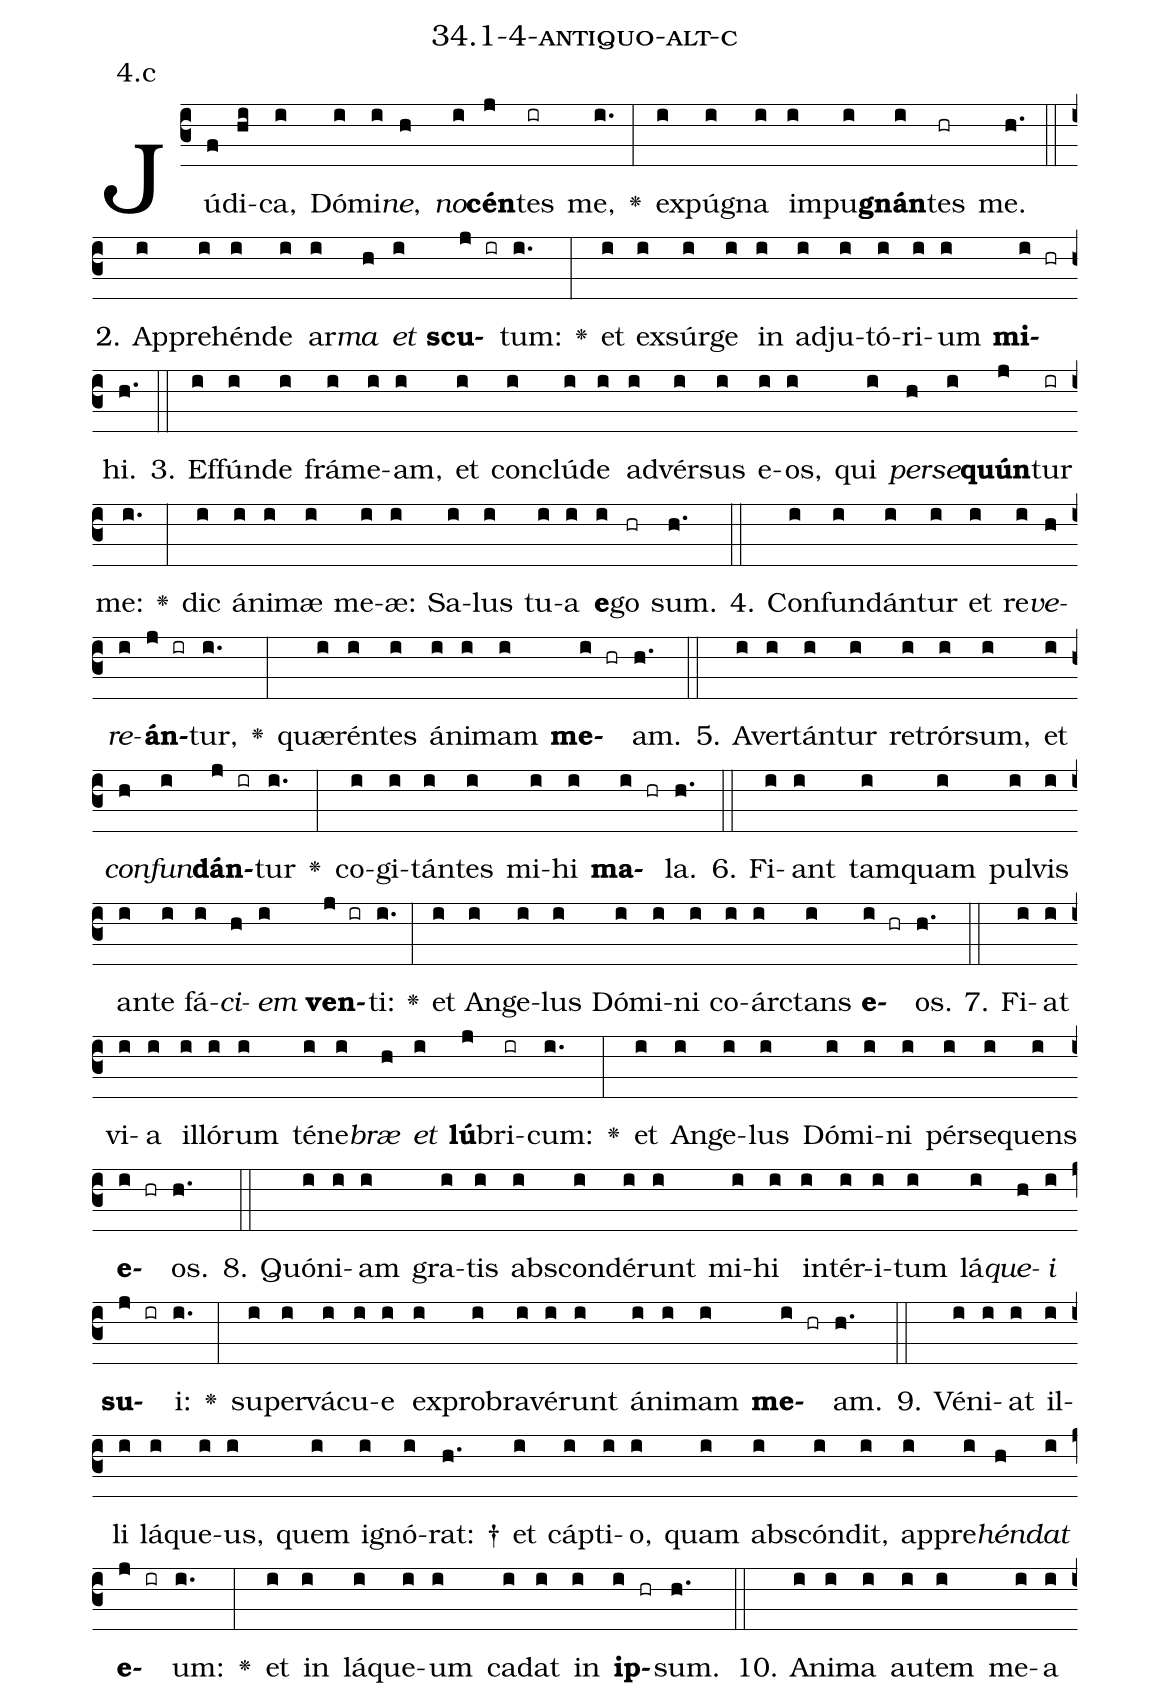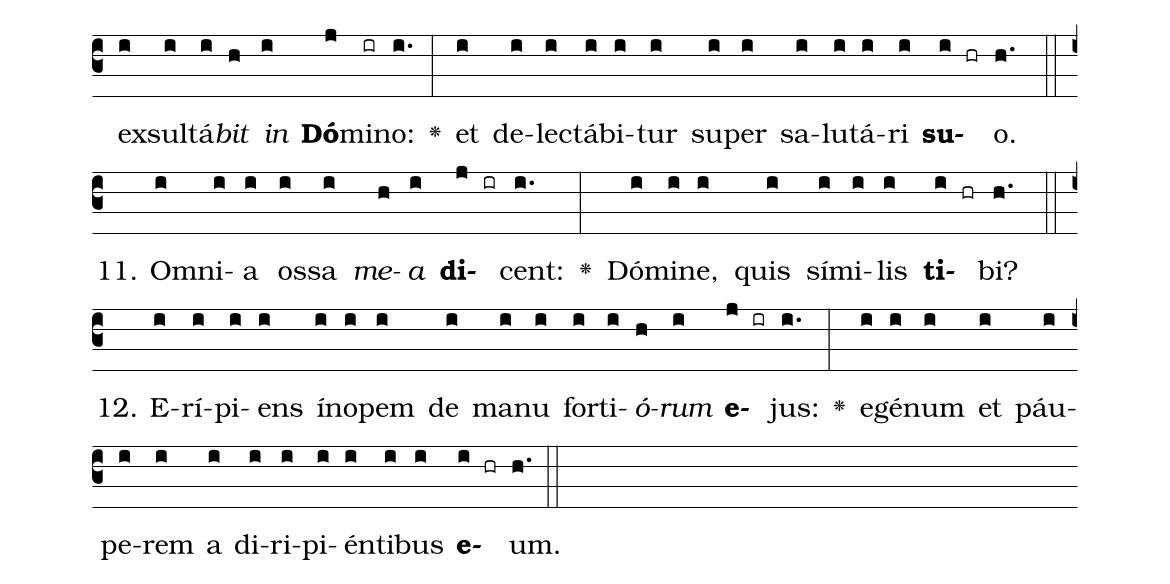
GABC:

name: 34.1-4-antiquo-alt-c;
annotation: 4.c;
%%
(c3)Jú(f)di(hi)ca,(i) Dó(i)mi(i)<i>ne</i>,(h) <i>no</i>(i)<b>cén</b>(j)tes(ir) me,(i.) <v>\greheightstar</v>(:) ex(i)pú(i)gna(i) im(i)pu(i)<b>gnán</b>(i)tes(hr) me.(h.) (::)
2. Ap(i)pre(i)hén(i)de(i) ar(i)<i>ma</i>(h) <i>et</i>(i) <b>scu</b>(j ir)tum:(i.) <v>\greheightstar</v>(:) et(i) ex(i)súr(i)ge(i) in(i) ad(i)ju(i)tó(i)ri(i)um(i) <b>mi</b>(i hr)hi.(h.) (::)
3. Ef(i)fún(i)de(i) frá(i)me(i)am,(i) et(i) con(i)clú(i)de(i) ad(i)vér(i)sus(i) e(i)os,(i) qui(i) <i>per</i>(h)<i>se</i>(i)<b>quún</b>(j)tur(ir) me:(i.) <v>\greheightstar</v>(:) dic(i) á(i)ni(i)mæ(i) me(i)æ:(i) Sa(i)lus(i) tu(i)a(i) <b>e</b>(i)go(hr) sum.(h.) (::)
4. Con(i)fun(i)dán(i)tur(i) et(i) re(i)<i>ve</i>(h)<i>re</i>(i)<b>án</b>(j ir)tur,(i.) <v>\greheightstar</v>(:) quæ(i)rén(i)tes(i) á(i)ni(i)mam(i) <b>me</b>(i hr)am.(h.) (::)
5. A(i)ver(i)tán(i)tur(i) re(i)trór(i)sum,(i) et(i) <i>con</i>(h)<i>fun</i>(i)<b>dán</b>(j ir)tur(i.) <v>\greheightstar</v>(:) co(i)gi(i)tán(i)tes(i) mi(i)hi(i) <b>ma</b>(i hr)la.(h.) (::)
6. Fi(i)ant(i) tam(i)quam(i) pul(i)vis(i) an(i)te(i) fá(i)<i>ci</i>(h)<i>em</i>(i) <b>ven</b>(j ir)ti:(i.) <v>\greheightstar</v>(:) et(i) An(i)ge(i)lus(i) Dó(i)mi(i)ni(i) co(i)árc(i)tans(i) <b>e</b>(i hr)os.(h.) (::)
7. Fi(i)at(i) vi(i)a(i) il(i)ló(i)rum(i) té(i)ne(i)<i>bræ</i>(h) <i>et</i>(i) <b>lú</b>(j)bri(ir)cum:(i.) <v>\greheightstar</v>(:) et(i) An(i)ge(i)lus(i) Dó(i)mi(i)ni(i) pér(i)se(i)quens(i) <b>e</b>(i hr)os.(h.) (::)
8. Quón(i)i(i)am(i) gra(i)tis(i) abs(i)con(i)dé(i)runt(i) mi(i)hi(i) in(i)tér(i)i(i)tum(i) lá(i)<i>que</i>(h)<i>i</i>(i) <b>su</b>(j ir)i:(i.) <v>\greheightstar</v>(:) su(i)per(i)vá(i)cu(i)e(i) ex(i)pro(i)bra(i)vé(i)runt(i) á(i)ni(i)mam(i) <b>me</b>(i hr)am.(h.) (::)
9. Vé(i)ni(i)at(i) il(i)li(i) lá(i)que(i)us,(i) quem(i) i(i)gnó(i)rat: †(h.) et(i) cáp(i)ti(i)o,(i) quam(i) abs(i)cón(i)dit,(i) ap(i)pre(i)<i>hén</i>(h)<i>dat</i>(i) <b>e</b>(j ir)um:(i.) <v>\greheightstar</v>(:) et(i) in(i) lá(i)que(i)um(i) ca(i)dat(i) in(i) <b>ip</b>(i hr)sum.(h.) (::)
10. A(i)ni(i)ma(i) au(i)tem(i) me(i)a(i) ex(i)sul(i)tá(i)<i>bit</i>(h) <i>in</i>(i) <b>Dó</b>(j)mi(ir)no:(i.) <v>\greheightstar</v>(:) et(i) de(i)lec(i)tá(i)bi(i)tur(i) su(i)per(i) sa(i)lu(i)tá(i)ri(i) <b>su</b>(i hr)o.(h.) (::)
11. Om(i)ni(i)a(i) os(i)sa(i) <i>me</i>(h)<i>a</i>(i) <b>di</b>(j ir)cent:(i.) <v>\greheightstar</v>(:) Dó(i)mi(i)ne,(i) quis(i) sí(i)mi(i)lis(i) <b>ti</b>(i hr)bi?(h.) (::)
12. E(i)rí(i)pi(i)ens(i) ín(i)o(i)pem(i) de(i) ma(i)nu(i) for(i)ti(i)<i>ó</i>(h)<i>rum</i>(i) <b>e</b>(j ir)jus:(i.) <v>\greheightstar</v>(:) e(i)gé(i)num(i) et(i) páu(i)pe(i)rem(i) a(i) di(i)ri(i)pi(i)én(i)ti(i)bus(i) <b>e</b>(i hr)um.(h.) (::)
